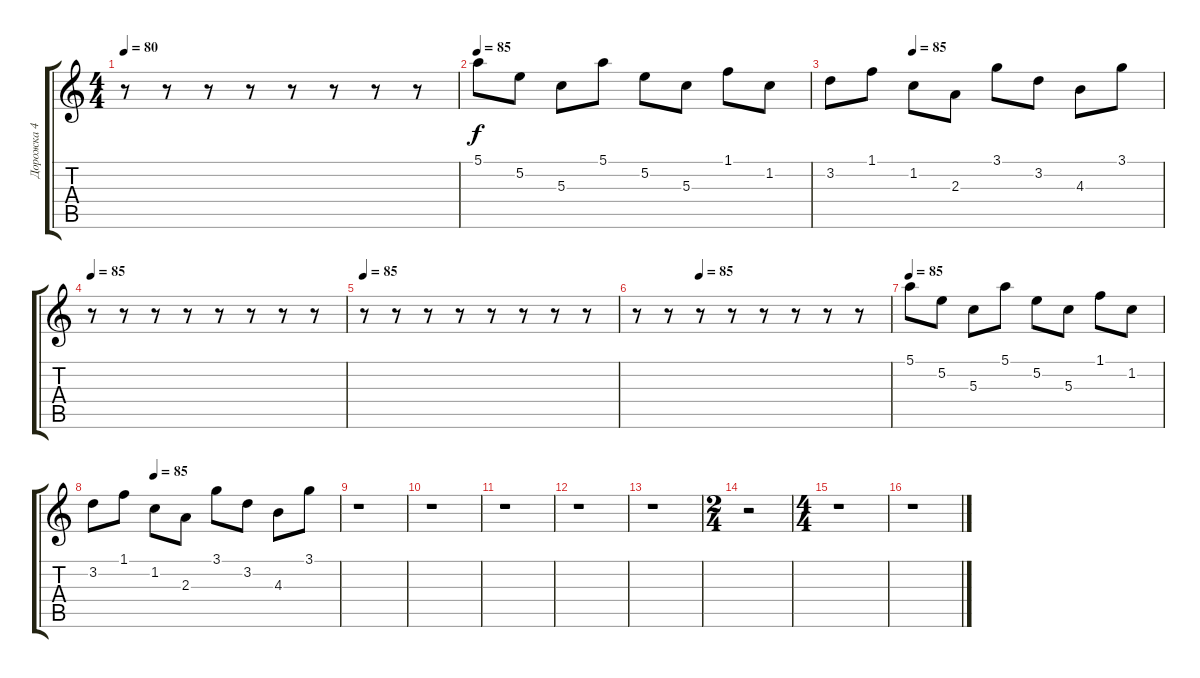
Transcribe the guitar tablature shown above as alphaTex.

\track ("Дорожка 4" "Дорожка 4") {instrument acousticguitarsteel}
\staff {score tabs}
\tuning (E4 B3 G3 D3 A2 E2) {hide}
\ts (4 4)
\tempo 80
\tempo 85
\tempo 80
\clef g2
\ks c
r.8{dy f instrument acousticguitarsteel} r.8 r.8 r.8 r.8 r.8 r.8 r.8 |
\tempo 85
5.1.8 5.2.8 5.3.8 5.1.8 5.2.8 5.3.8 1.1.8 1.2.8 |
\tempo (85 0.25)
3.2.8 1.1.8 1.2.8 2.3.8 3.1.8 3.2.8 4.3.8 3.1.8 |
\tempo 85
r.8 r.8 r.8 r.8 r.8 r.8 r.8 r.8 |
\tempo 85
r.8 r.8 r.8 r.8 r.8 r.8 r.8 r.8 |
\tempo (85 0.25)
r.8 r.8 r.8 r.8 r.8 r.8 r.8 r.8 |
\tempo 85
5.1.8 5.2.8 5.3.8 5.1.8 5.2.8 5.3.8 1.1.8 1.2.8 |
\tempo (85 0.25)
3.2.8 1.1.8 1.2.8 2.3.8 3.1.8 3.2.8 4.3.8 3.1.8 |
r.1 |
r.1 |
r.1 |
r.1 |
r.1 |
\ts (2 4)
r.2 |
\ts (4 4)
r.1 |
r.1
